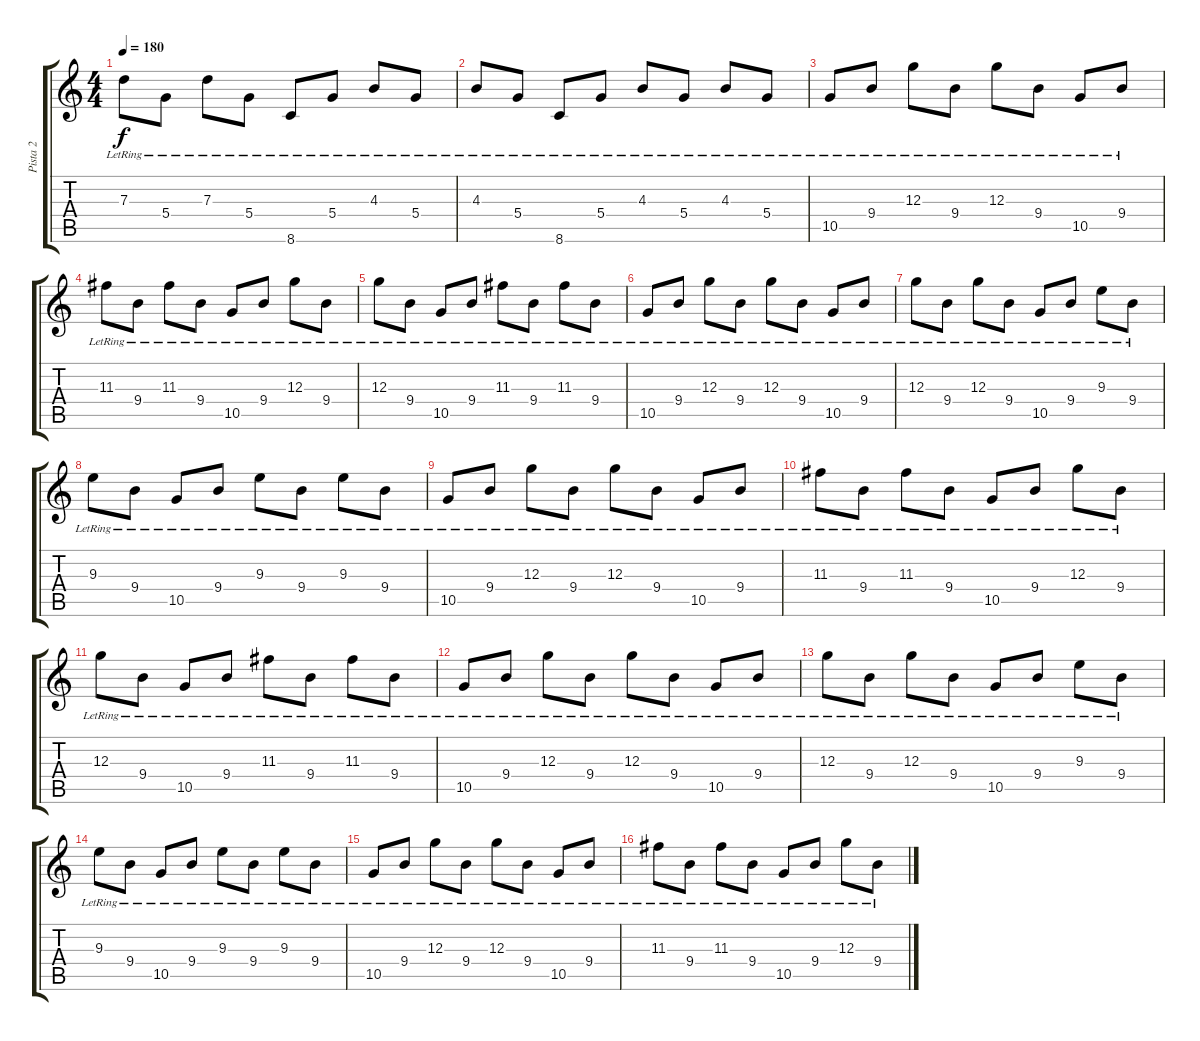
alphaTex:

\track ("Pista 2" "Pista 2") {instrument distortionguitar}
\staff {score tabs}
\tuning (E4 B3 G3 D3 A2 E2) {hide}
\ts (4 4)
\tempo 180
\clef g2
\ks c
7.3{lr}.8{dy f} 5.4{lr}.8 7.3{lr}.8 5.4{lr}.8 8.6{lr}.8 5.4{lr}.8 4.3{lr}.8 5.4{lr}.8 |
4.3{lr}.8 5.4{lr}.8 8.6{lr}.8 5.4{lr}.8 4.3{lr}.8 5.4{lr}.8 4.3{lr}.8 5.4{lr}.8 |
10.5{lr}.8 9.4{lr}.8 12.3{lr}.8 9.4{lr}.8 12.3{lr}.8 9.4{lr}.8 10.5{lr}.8 9.4{lr}.8 |
11.3{lr}.8 9.4{lr}.8 11.3{lr}.8 9.4{lr}.8 10.5{lr}.8 9.4{lr}.8 12.3{lr}.8 9.4{lr}.8 |
12.3{lr}.8 9.4{lr}.8 10.5{lr}.8 9.4{lr}.8 11.3{lr}.8 9.4{lr}.8 11.3{lr}.8 9.4{lr}.8 |
10.5{lr}.8 9.4{lr}.8 12.3{lr}.8 9.4{lr}.8 12.3{lr}.8 9.4{lr}.8 10.5{lr}.8 9.4{lr}.8 |
12.3{lr}.8 9.4{lr}.8 12.3{lr}.8 9.4{lr}.8 10.5{lr}.8 9.4{lr}.8 9.3{lr}.8 9.4{lr}.8 |
9.3{lr}.8 9.4{lr}.8 10.5{lr}.8 9.4{lr}.8 9.3{lr}.8 9.4{lr}.8 9.3{lr}.8 9.4{lr}.8 |
10.5{lr}.8 9.4{lr}.8 12.3{lr}.8 9.4{lr}.8 12.3{lr}.8 9.4{lr}.8 10.5{lr}.8 9.4{lr}.8 |
11.3{lr}.8 9.4{lr}.8 11.3{lr}.8 9.4{lr}.8 10.5{lr}.8 9.4{lr}.8 12.3{lr}.8 9.4{lr}.8 |
12.3{lr}.8 9.4{lr}.8 10.5{lr}.8 9.4{lr}.8 11.3{lr}.8 9.4{lr}.8 11.3{lr}.8 9.4{lr}.8 |
10.5{lr}.8 9.4{lr}.8 12.3{lr}.8 9.4{lr}.8 12.3{lr}.8 9.4{lr}.8 10.5{lr}.8 9.4{lr}.8 |
12.3{lr}.8 9.4{lr}.8 12.3{lr}.8 9.4{lr}.8 10.5{lr}.8 9.4{lr}.8 9.3{lr}.8 9.4{lr}.8 |
9.3{lr}.8 9.4{lr}.8 10.5{lr}.8 9.4{lr}.8 9.3{lr}.8 9.4{lr}.8 9.3{lr}.8 9.4{lr}.8 |
10.5{lr}.8 9.4{lr}.8 12.3{lr}.8 9.4{lr}.8 12.3{lr}.8 9.4{lr}.8 10.5{lr}.8 9.4{lr}.8 |
11.3{lr}.8 9.4{lr}.8 11.3{lr}.8 9.4{lr}.8 10.5{lr}.8 9.4{lr}.8 12.3{lr}.8 9.4{lr}.8
